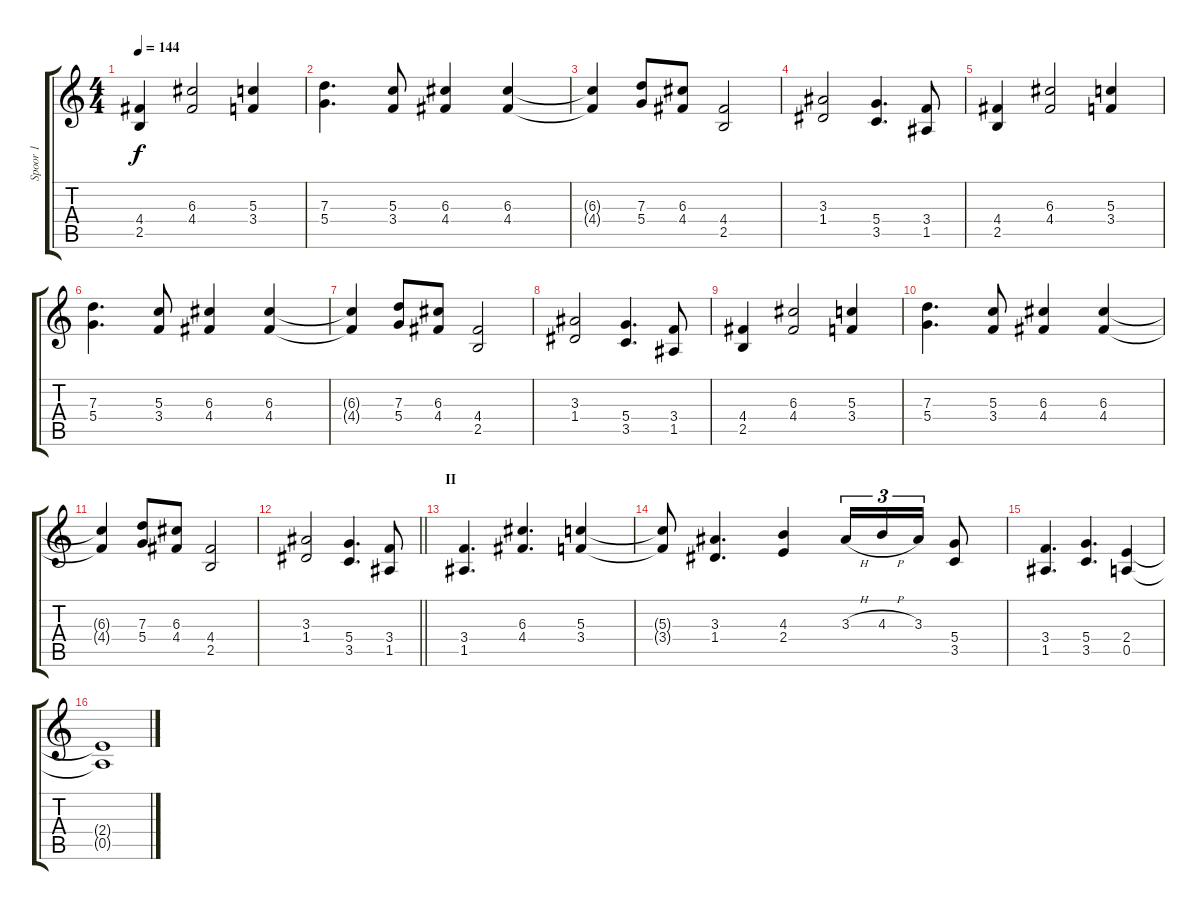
\track ("Spoor 1" "Spoor 1") {instrument distortionguitar}
\staff {score tabs}
\tuning (E4 B3 G3 D3 A2 E2) {hide}
\ts (4 4)
\tempo 144
\clef g2
\ks c
(4.4 2.5).4{dy f} (6.3 4.4).2 (5.3 3.4).4 |
(7.3 5.4).4{d} (5.3 3.4).8 (6.3 4.4).4 (6.3 4.4).4 |
(6.3{t} 4.4{t}).4 (7.3 5.4).8 (6.3 4.4).8 (4.4 2.5).2 |
(3.3 1.4).2 (5.4 3.5).4{d} (3.4 1.5).8 |
(4.4 2.5).4 (6.3 4.4).2 (5.3 3.4).4 |
(7.3 5.4).4{d} (5.3 3.4).8 (6.3 4.4).4 (6.3 4.4).4 |
(6.3{t} 4.4{t}).4 (7.3 5.4).8 (6.3 4.4).8 (4.4 2.5).2 |
(3.3 1.4).2 (5.4 3.5).4{d} (3.4 1.5).8 |
(4.4 2.5).4 (6.3 4.4).2 (5.3 3.4).4 |
(7.3 5.4).4{d} (5.3 3.4).8 (6.3 4.4).4 (6.3 4.4).4 |
(6.3{t} 4.4{t}).4 (7.3 5.4).8 (6.3 4.4).8 (4.4 2.5).2 |
\barLineRight lightlight
(3.3 1.4).2 (5.4 3.5).4{d} (3.4 1.5).8 |
\section ("" "II")
(3.4 1.5).4{d} (6.3 4.4).4{d} (5.3 3.4).4 |
(5.3{t} 3.4{t}).8 (3.3 1.4).4{d} (4.3 2.4).4 3.3{h}.16{tu (3 2)} 4.3{h}.16{tu (3 2)} 3.3.16{tu (3 2)} (5.4 3.5).8 |
(3.4 1.5).4{d} (5.4 3.5).4{d} (2.4 0.5).4 |
(2.4{t} 0.5{t}).1
